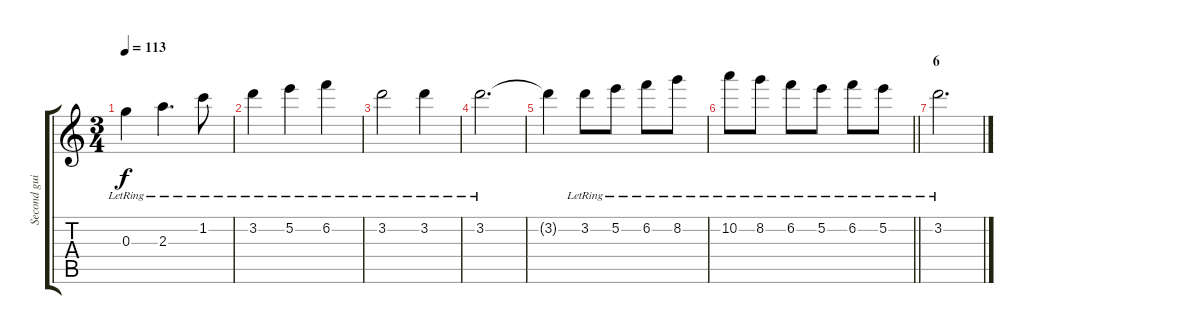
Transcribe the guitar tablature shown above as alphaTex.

\track ("Second guitar" "Second gui") {instrument acousticguitarsteel}
\staff {score tabs}
\tuning (E5 B4 G4 D4 A3 E3) {hide}
\ts (3 4)
\tempo 113
\clef g2
\ks c
0.3{lr}.4{dy f} 2.3{lr}.4{d} 1.2{lr}.8 |
3.2{lr}.4 5.2{lr}.4 6.2{lr}.4 |
3.2{lr}.2 3.2{lr}.4 |
3.2{lr}.2{d} |
3.2{t}.4 3.2{lr}.8 5.2{lr}.8 6.2{lr}.8 8.2{lr}.8 |
\barLineRight lightlight
10.2{lr}.8 8.2{lr}.8 6.2{lr}.8 5.2{lr}.8 6.2{lr}.8 5.2{lr}.8 |
\section ("" "6")
3.2{lr}.2{d}
